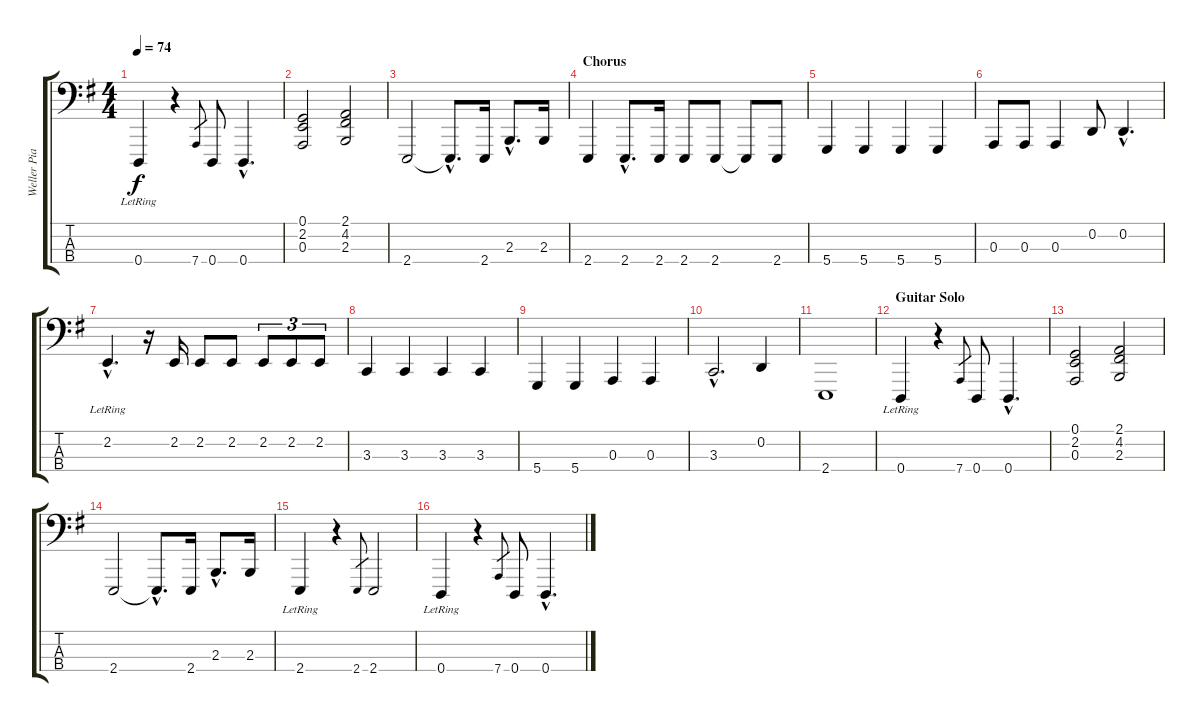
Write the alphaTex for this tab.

\track ("Weller Piano Left" "Weller Pia") {instrument acousticgrandpiano}
\staff {score tabs}
\tuning (G2 D2 A1 D1) {hide}
\ts (4 4)
\tempo 74
\clef f4
\ks g
0.4{lr}.4{dy f} r.4 7.4.8{gr} 0.4.8 0.4{hac}.4{d} |
(0.1 2.2 0.3).2 (2.1 4.2 2.3).2 |
2.4.2 2.4{hac t}.8{d} 2.4.16 2.3{hac}.8{d} 2.3.16 |
\section ("" "Chorus")
2.4.4 2.4{hac}.8{d} 2.4.16 2.4.8 2.4.8 2.4{t}.8 2.4.8 |
5.4.4 5.4.4 5.4.4 5.4.4 |
0.3.8 0.3.8 0.3.4 0.2.8 0.2{hac}.4{d} |
2.2{hac lr}.4{d} r.16 2.2.16 2.2.8 2.2.8 2.2.8{tu (3 2)} 2.2.8{tu (3 2)} 2.2.8{tu (3 2)} |
3.3.4 3.3.4 3.3.4 3.3.4 |
5.4.4 5.4.4 0.3.4 0.3.4 |
3.3{hac}.2{d} 0.2.4 |
2.4.1 |
\section ("" "Guitar Solo")
0.4{lr}.4 r.4 7.4.8{gr} 0.4.8 0.4{hac}.4{d} |
(0.1 2.2 0.3).2 (2.1 4.2 2.3).2 |
2.4.2 2.4{hac t}.8{d} 2.4.16 2.3{hac}.8{d} 2.3.16 |
2.4{lr}.4 r.4 2.4.8{gr} 2.4.2 |
0.4{lr}.4 r.4 7.4.8{gr} 0.4.8 0.4{hac}.4{d}
